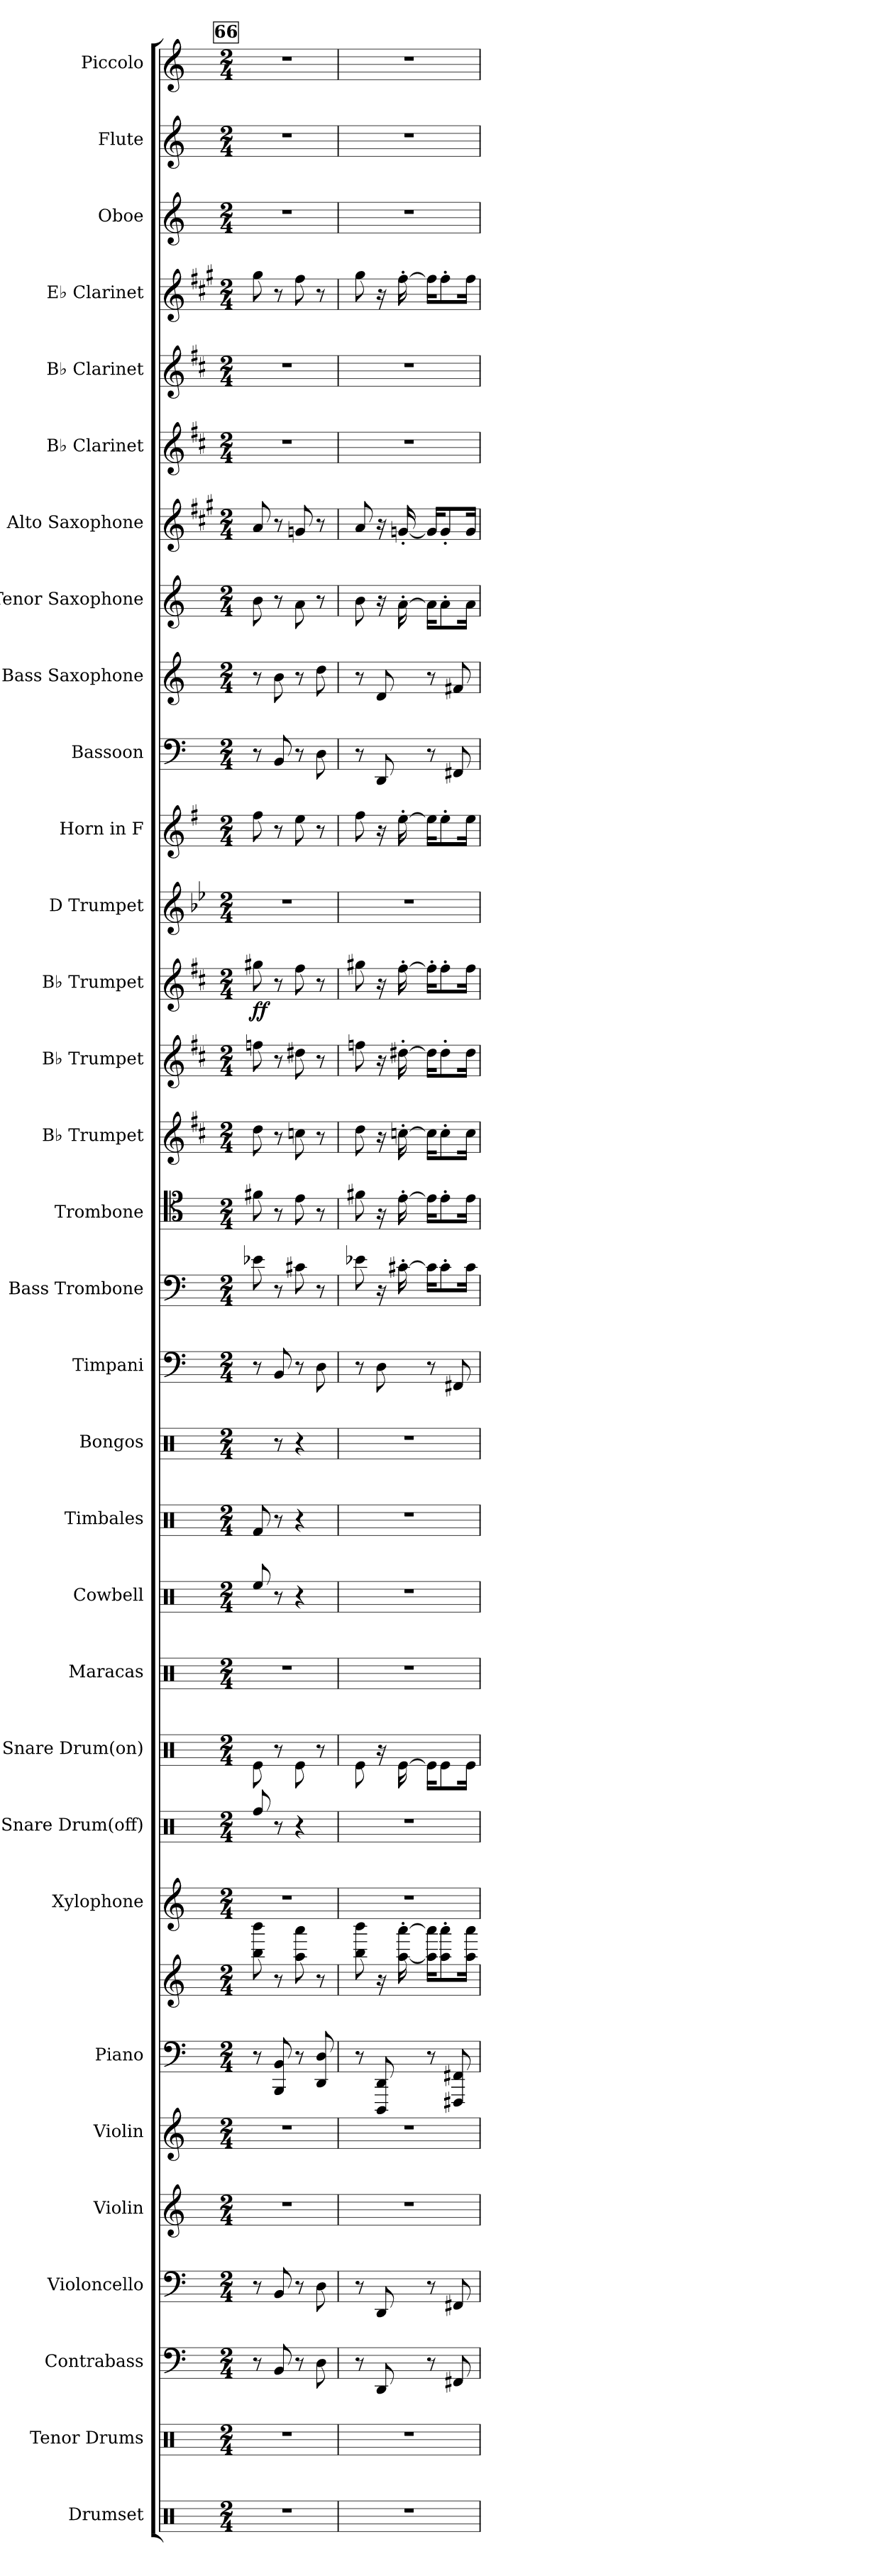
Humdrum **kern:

**kern	**kern	**kern	**kern	**kern	**kern	**kern	**kern	**kern	**kern	**kern	**kern	**kern	**kern	**kern	**kern	**kern	**kern	**kern	**kern	**kern	**dynam	**kern	**kern	**kern	**kern	**kern	**kern	**kern	**kern	**kern	**kern	**kern	**kern
*part32	*part31	*part30	*part29	*part28	*part27	*part26	*part26	*part25	*part24	*part23	*part22	*part21	*part20	*part19	*part18	*part17	*part16	*part15	*part14	*part13	*part13	*part12	*part11	*part10	*part9	*part8	*part7	*part6	*part5	*part4	*part3	*part2	*part1
*staff33	*staff32	*staff31	*staff30	*staff29	*staff28	*staff27	*staff26	*staff25	*staff24	*staff23	*staff22	*staff21	*staff20	*staff19	*staff18	*staff17	*staff16	*staff15	*staff14	*staff13	*staff13	*staff12	*staff11	*staff10	*staff9	*staff8	*staff7	*staff6	*staff5	*staff4	*staff3	*staff2	*staff1
*I"Drumset	*I"Tenor Drums	*I"Contrabass	*I"Violoncello	*I"Violin	*I"Violin	*I"Piano	*	*I"Xylophone	*I"Snare Drum(off)	*I"Snare Drum(on)	*I"Maracas	*I"Cowbell	*I"Timbales	*I"Bongos	*I"Timpani	*I"Bass Trombone	*I"Trombone	*I"B♭ Trumpet	*I"B♭ Trumpet	*I"B♭ Trumpet	*	*I"D Trumpet	*I"Horn in F	*I"Bassoon	*I"Bass Saxophone	*I"Tenor Saxophone	*I"Alto Saxophone	*I"B♭ Clarinet	*I"B♭ Clarinet	*I"E♭ Clarinet	*I"Oboe	*I"Flute	*I"Piccolo
*I'Drs.	*I'T.D.	*I'Cb.	*I'Vc.	*I'Vln.	*I'Vln.	*I'Pno.	*	*I'Xyl.	*	*I'Sn. Dr.	*I'Mrcs.	*I'Cowbell	*I'Timb.	*I'Bongos	*I'Timp.	*I'B. Tbn.	*I'Tbn.	*I'B♭ Tpt.	*I'B♭ Tpt.	*I'B♭ Tpt.	*	*I'D Tpt.	*	*I'Bsn.	*I'B. Sax.	*I'T. Sax.	*I'A. Sax.	*I'B♭ Cl.	*I'B♭ Cl.	*I'E♭ Cl.	*I'Ob.	*I'Fl.	*I'Picc.
*clefX	*clefX	*clefF4	*clefF4	*clefG2	*clefG2	*clefF4	*clefG2	*clefG2	*clefX	*clefX	*clefX	*clefX	*clefX	*clefX	*clefF4	*clefF4	*clefC4	*clefG2	*clefG2	*clefG2	*	*clefG2	*clefG2	*clefF4	*clefG2	*clefG2	*clefG2	*clefG2	*clefG2	*clefG2	*clefG2	*clefG2	*clefG2
*	*	*ITrd7c12	*	*	*	*	*	*ITrd-7c-12	*	*	*	*	*	*	*	*	*	*ITrd1c2	*ITrd1c2	*ITrd1c2	*	*ITrd-1c-2	*ITrd4c7	*	*ITrd15c26	*ITrd8c14	*ITrd5c9	*ITrd1c2	*ITrd1c2	*ITrd-2c-3	*	*	*ITrd-7c-12
*k[]	*k[]	*k[]	*k[]	*k[]	*k[]	*k[]	*k[]	*k[]	*k[]	*k[]	*k[]	*k[]	*k[]	*k[]	*k[]	*k[]	*k[]	*k[]	*k[]	*k[]	*	*k[]	*k[]	*k[]	*k[]	*k[]	*k[]	*k[]	*k[]	*k[]	*k[]	*k[]	*k[]
*M2/4	*M2/4	*M2/4	*M2/4	*M2/4	*M2/4	*M2/4	*M2/4	*M2/4	*M2/4	*M2/4	*M2/4	*M2/4	*M2/4	*M2/4	*M2/4	*M2/4	*M2/4	*M2/4	*M2/4	*M2/4	*	*M2/4	*M2/4	*M2/4	*M2/4	*M2/4	*M2/4	*M2/4	*M2/4	*M2/4	*M2/4	*M2/4	*M2/4
!!LO:REH:place=s1:a:B:fs=14:t=66
=9	=9	=9	=9	=9	=9	=9	=9	=9	=9	=9	=9	=9	=9	=9	=9	=9	=9	=9	=9	=9	=9	=9	=9	=9	=9	=9	=9	=9	=9	=9	=9	=9	=9
!	!	!	!	!	!	!	!	!	!	!	!	!	!	!	!	!	!	!	!	!	!LO:DY:b	!	!	!	!	!	!	!	!	!	!	!	!
2r	2r	8r	8r	2r	2r	8r	8bb\ 8bbb\	2r	8Rff/	8Re\	2r	8Ree/	8Rf/	8R/	8r	8e-X\	8f#X\	8cc\	8ee-X\	8ff#X\	ff	2r	8b\	8r	8r	8B\	8c/	2r	2r	8bb\	2r	2r	2r
.	.	8BBB/	8BB/	.	.	8BBB/ 8BB/	8r	.	8r	8r	.	8r	8r	8r	8BB/	8r	8r	8r	8r	8r	.	.	8r	8BB/	8BB\	8r	8r	.	.	8r	.	.	.
.	.	8r	8r	.	.	8r	8aa\ 8aaa\	.	4r	8Re\	.	4r	4r	4r	8r	8c#X\	8e\	8b-X\	8cc#X\	8ee\	.	.	8a\	8r	8r	8A\	8B-X/	.	.	8aa\	.	.	.
.	.	8DD\	8D\	.	.	8DD/ 8D/	8r	.	.	8r	.	.	.	.	8D\	8r	8r	8r	8r	8r	.	.	8r	8D\	8D\	8r	8r	.	.	8r	.	.	.
=10	=10	=10	=10	=10	=10	=10	=10	=10	=10	=10	=10	=10	=10	=10	=10	=10	=10	=10	=10	=10	=10	=10	=10	=10	=10	=10	=10	=10	=10	=10	=10	=10	=10
2r	2r	8r	8r	2r	2r	8r	8bb\ 8bbb\	2r	2r	8Re\	2r	2r	2r	2r	8r	8e-X\	8f#X\	8cc\	8ee-X\	8ff#X\	.	2r	8b\	8r	8r	8B\	8c/	2r	2r	8bb\	2r	2r	2r
.	.	8DDD/	8DD/	.	.	8DDD/ 8DD/	16r	.	.	16r	.	.	.	.	8D\	16r	16r	16r	16r	16r	.	.	16r	8DD/	8DD/	16r	16r	.	.	16r	.	.	.
.	.	.	.	.	.	.	[16aa\' [16aaa\'	.	.	[16Re\	.	.	.	.	.	[16c#X'\	[16e'\	[16b-X'\	[16cc#X'\	[16ee'\	.	.	[16a'\	.	.	[16A'\	[16B-X'/	.	.	[16aa'\	.	.	.
.	.	8r	8r	.	.	8r	16aa\] 16aaa\]KL	.	.	16Re\KL]	.	.	.	.	8r	16c#\KL]	16e\KL]	16b-\KL]	16cc#\KL]	16ee'\KL]	.	.	16a\KL]	8r	8r	16A\KL]	16B-/KL]	.	.	16aa\KL]	.	.	.
.	.	.	.	.	.	.	8aa\' 8aaa\'	.	.	8Re\	.	.	.	.	.	8c#'\	8e'\	8b-'\	8cc#'\	8ee'\	.	.	8a'\	.	.	8A'\	8B-'/	.	.	8aa'\	.	.	.
.	.	8FFF#X/	8FF#X/	.	.	8FFF#X/ 8FF#X/	.	.	.	.	.	.	.	.	8FF#X/	.	.	.	.	.	.	.	.	8FF#X/	8FF#X/	.	.	.	.	.	.	.	.
.	.	.	.	.	.	.	16aa\ 16aaa\Jk	.	.	16Re\Jk	.	.	.	.	.	16c#\Jk	16e\Jk	16b-\Jk	16cc#\Jk	16ee\Jk	.	.	16a\Jk	.	.	16A\Jk	16B-/Jk	.	.	16aa\Jk	.	.	.
=	=	=	=	=	=	=	=	=	=	=	=	=	=	=	=	=	=	=	=	=	=	=	=	=	=	=	=	=	=	=	=	=	=
*-	*-	*-	*-	*-	*-	*-	*-	*-	*-	*-	*-	*-	*-	*-	*-	*-	*-	*-	*-	*-	*-	*-	*-	*-	*-	*-	*-	*-	*-	*-	*-	*-	*-
